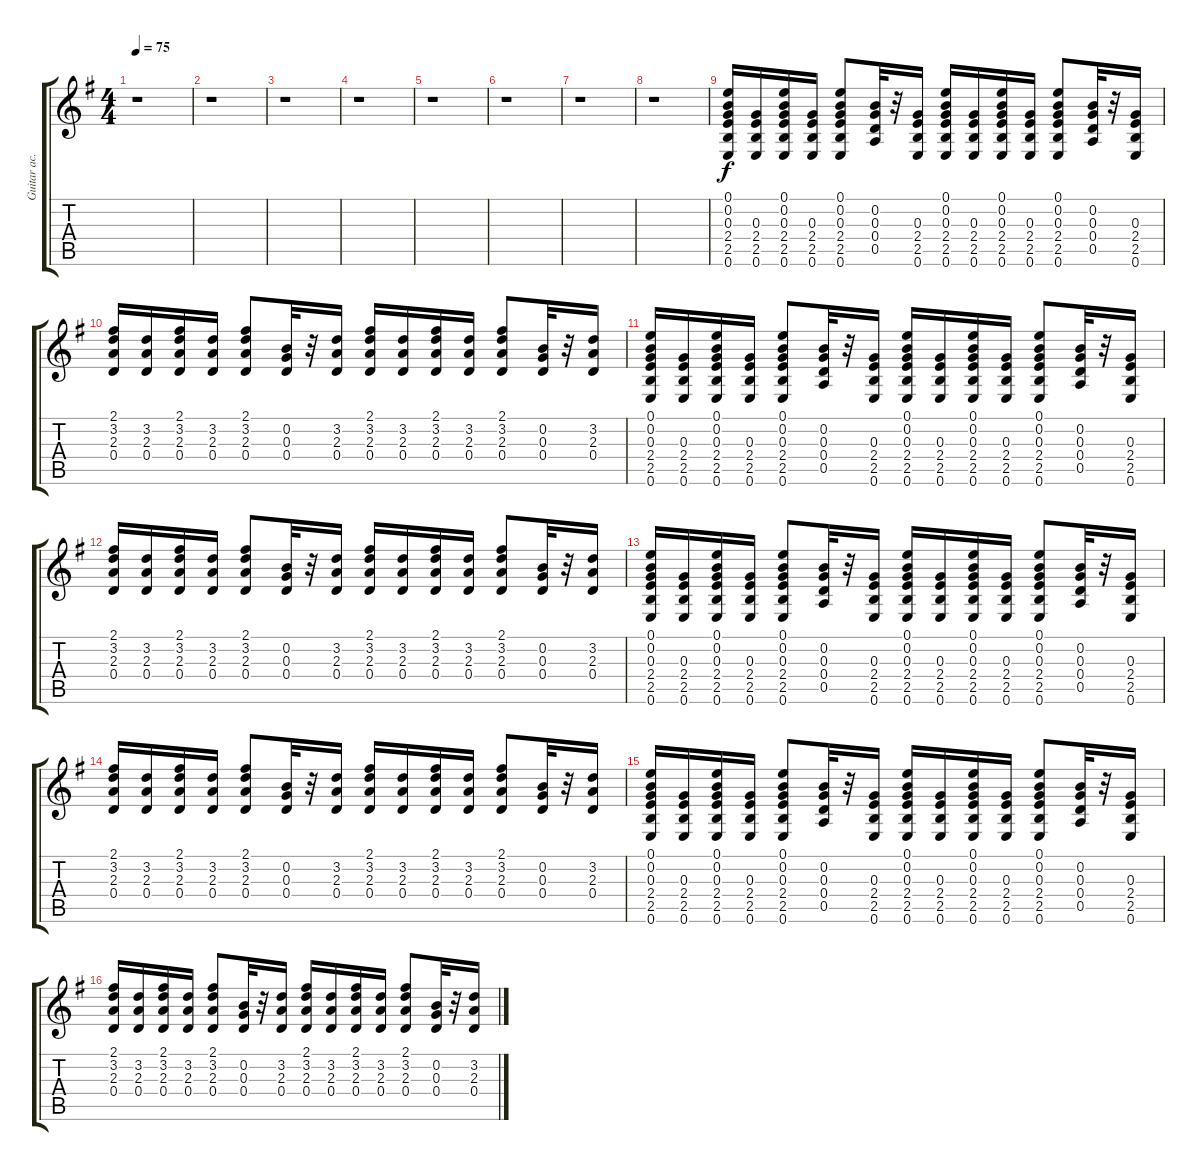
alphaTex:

\track ("Guitar ac." "Guitar ac.") {instrument acousticguitarsteel}
\staff {score tabs}
\tuning (E4 B3 G3 D3 A2 E2) {hide}
\ts (4 4)
\tempo 75
\clef g2
\ks eminor
r.1{dy f} |
r.1 |
r.1 |
r.1 |
r.1 |
r.1 |
r.1 |
r.1 |
(0.1 0.2 0.3 2.4 2.5 0.6).16 (0.3 2.4 2.5 0.6).16 (0.1 0.2 0.3 2.4 2.5 0.6).16 (0.3 2.4 2.5 0.6).16 (0.1 0.2 0.3 2.4 2.5 0.6).8 (0.2 0.3 0.4 0.5).32 r.32 (0.3 2.4 2.5 0.6).16 (0.1 0.2 0.3 2.4 2.5 0.6).16 (0.3 2.4 2.5 0.6).16 (0.1 0.2 0.3 2.4 2.5 0.6).16 (0.3 2.4 2.5 0.6).16 (0.1 0.2 0.3 2.4 2.5 0.6).8 (0.2 0.3 0.4 0.5).32 r.32 (0.3 2.4 2.5 0.6).16 |
(2.1 3.2 2.3 0.4).16 (3.2 2.3 0.4).16 (2.1 3.2 2.3 0.4).16 (3.2 2.3 0.4).16 (2.1 3.2 2.3 0.4).8 (0.2 0.3 0.4).32 r.32 (3.2 2.3 0.4).16 (2.1 3.2 2.3 0.4).16 (3.2 2.3 0.4).16 (2.1 3.2 2.3 0.4).16 (3.2 2.3 0.4).16 (2.1 3.2 2.3 0.4).8 (0.2 0.3 0.4).32 r.32 (3.2 2.3 0.4).16 |
(0.1 0.2 0.3 2.4 2.5 0.6).16 (0.3 2.4 2.5 0.6).16 (0.1 0.2 0.3 2.4 2.5 0.6).16 (0.3 2.4 2.5 0.6).16 (0.1 0.2 0.3 2.4 2.5 0.6).8 (0.2 0.3 0.4 0.5).32 r.32 (0.3 2.4 2.5 0.6).16 (0.1 0.2 0.3 2.4 2.5 0.6).16 (0.3 2.4 2.5 0.6).16 (0.1 0.2 0.3 2.4 2.5 0.6).16 (0.3 2.4 2.5 0.6).16 (0.1 0.2 0.3 2.4 2.5 0.6).8 (0.2 0.3 0.4 0.5).32 r.32 (0.3 2.4 2.5 0.6).16 |
(2.1 3.2 2.3 0.4).16 (3.2 2.3 0.4).16 (2.1 3.2 2.3 0.4).16 (3.2 2.3 0.4).16 (2.1 3.2 2.3 0.4).8 (0.2 0.3 0.4).32 r.32 (3.2 2.3 0.4).16 (2.1 3.2 2.3 0.4).16 (3.2 2.3 0.4).16 (2.1 3.2 2.3 0.4).16 (3.2 2.3 0.4).16 (2.1 3.2 2.3 0.4).8 (0.2 0.3 0.4).32 r.32 (3.2 2.3 0.4).16 |
(0.1 0.2 0.3 2.4 2.5 0.6).16 (0.3 2.4 2.5 0.6).16 (0.1 0.2 0.3 2.4 2.5 0.6).16 (0.3 2.4 2.5 0.6).16 (0.1 0.2 0.3 2.4 2.5 0.6).8 (0.2 0.3 0.4 0.5).32 r.32 (0.3 2.4 2.5 0.6).16 (0.1 0.2 0.3 2.4 2.5 0.6).16 (0.3 2.4 2.5 0.6).16 (0.1 0.2 0.3 2.4 2.5 0.6).16 (0.3 2.4 2.5 0.6).16 (0.1 0.2 0.3 2.4 2.5 0.6).8 (0.2 0.3 0.4 0.5).32 r.32 (0.3 2.4 2.5 0.6).16 |
(2.1 3.2 2.3 0.4).16 (3.2 2.3 0.4).16 (2.1 3.2 2.3 0.4).16 (3.2 2.3 0.4).16 (2.1 3.2 2.3 0.4).8 (0.2 0.3 0.4).32 r.32 (3.2 2.3 0.4).16 (2.1 3.2 2.3 0.4).16 (3.2 2.3 0.4).16 (2.1 3.2 2.3 0.4).16 (3.2 2.3 0.4).16 (2.1 3.2 2.3 0.4).8 (0.2 0.3 0.4).32 r.32 (3.2 2.3 0.4).16 |
(0.1 0.2 0.3 2.4 2.5 0.6).16 (0.3 2.4 2.5 0.6).16 (0.1 0.2 0.3 2.4 2.5 0.6).16 (0.3 2.4 2.5 0.6).16 (0.1 0.2 0.3 2.4 2.5 0.6).8 (0.2 0.3 0.4 0.5).32 r.32 (0.3 2.4 2.5 0.6).16 (0.1 0.2 0.3 2.4 2.5 0.6).16 (0.3 2.4 2.5 0.6).16 (0.1 0.2 0.3 2.4 2.5 0.6).16 (0.3 2.4 2.5 0.6).16 (0.1 0.2 0.3 2.4 2.5 0.6).8 (0.2 0.3 0.4 0.5).32 r.32 (0.3 2.4 2.5 0.6).16 |
(2.1 3.2 2.3 0.4).16 (3.2 2.3 0.4).16 (2.1 3.2 2.3 0.4).16 (3.2 2.3 0.4).16 (2.1 3.2 2.3 0.4).8 (0.2 0.3 0.4).32 r.32 (3.2 2.3 0.4).16 (2.1 3.2 2.3 0.4).16 (3.2 2.3 0.4).16 (2.1 3.2 2.3 0.4).16 (3.2 2.3 0.4).16 (2.1 3.2 2.3 0.4).8 (0.2 0.3 0.4).32 r.32 (3.2 2.3 0.4).16
